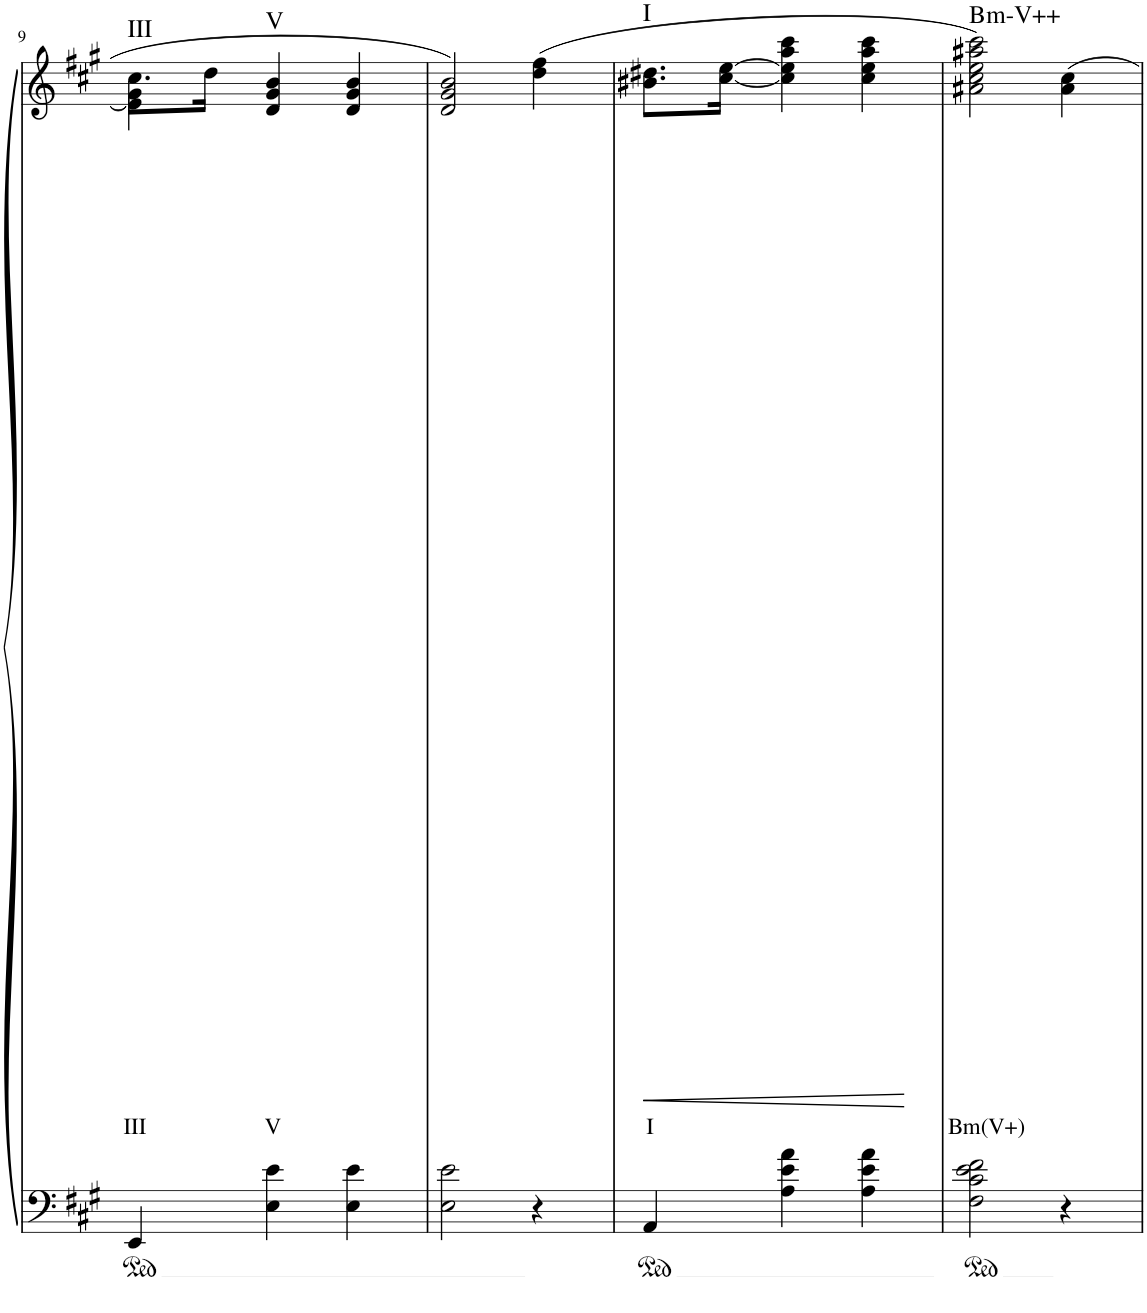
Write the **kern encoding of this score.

**kern	**kern	**text	**dynam	**harte
*part1	*part1	*part1	*part1	*part1
*staff2	*staff1	*staff1	*staff1/2	*
*I"Piano	*	*	*	*
*I'Pno	*	*	*	*
!!LO:PB:g=z
*clefF4	*clefG2	*	*	*
*k[f#c#g#]	*k[f#c#g#]	*	*	*
*M3/4	*M3/4	*	*	*
=9	=9	=9	=9	=9
!	!	!LO:LY:b	!	!LO:H:kt=III
*	*^	*	*	*
4EE/	4e\] 4g#\	8.cc#\L	III	.	N
.	.	16dd\Jk	.	.	.
!	!	!	!LO:LY:b	!	!LO:H:kt=V
4E\ 4e\	4d/ 4g#/ 4b/	2ryy	V	.	N
4E\ 4e\	4d/ 4g#/ 4b/	.	.	.	.
*	*v	*v	*	*	*
=10	=10	=10	=10	=10
2E\ 2e\	2d/ 2g#/ 2b/	.	.	.
4r	(4dd\ 4ff#\	.	.	.
=11	=11	=11	=11	=11
!	!	!LO:LY:b	!LO:HP:b	!LO:H:kt=I
4AA/	8.b#X\ 8.dd#X\L	I	<	N
.	[<16cc#\ [16ee\Jk	.	.	.
4A\ 4e\ 4a\	4cc#\] 4ee\] 4aa\ 4ccc#\	.	.	.
4A\ 4e\ 4a\	4cc#\ 4ee\ 4aa\ 4ccc#\	.	[	.
=12	=12	=12	=12	=12
!	!	!LO:LY:b	!	!LO:H:kt=m
2F#\ 2c#\ 2e\ 2f#\	2a#X\ 2cc#\ 2ee\ 2aa#X\ 2ccc#\)	Bm(V+)	.	B:(b3,#5)
4r	4a#\ 4cc#\	.	.	.
=	=	=	=	=
*-	*-	*-	*-	*-
